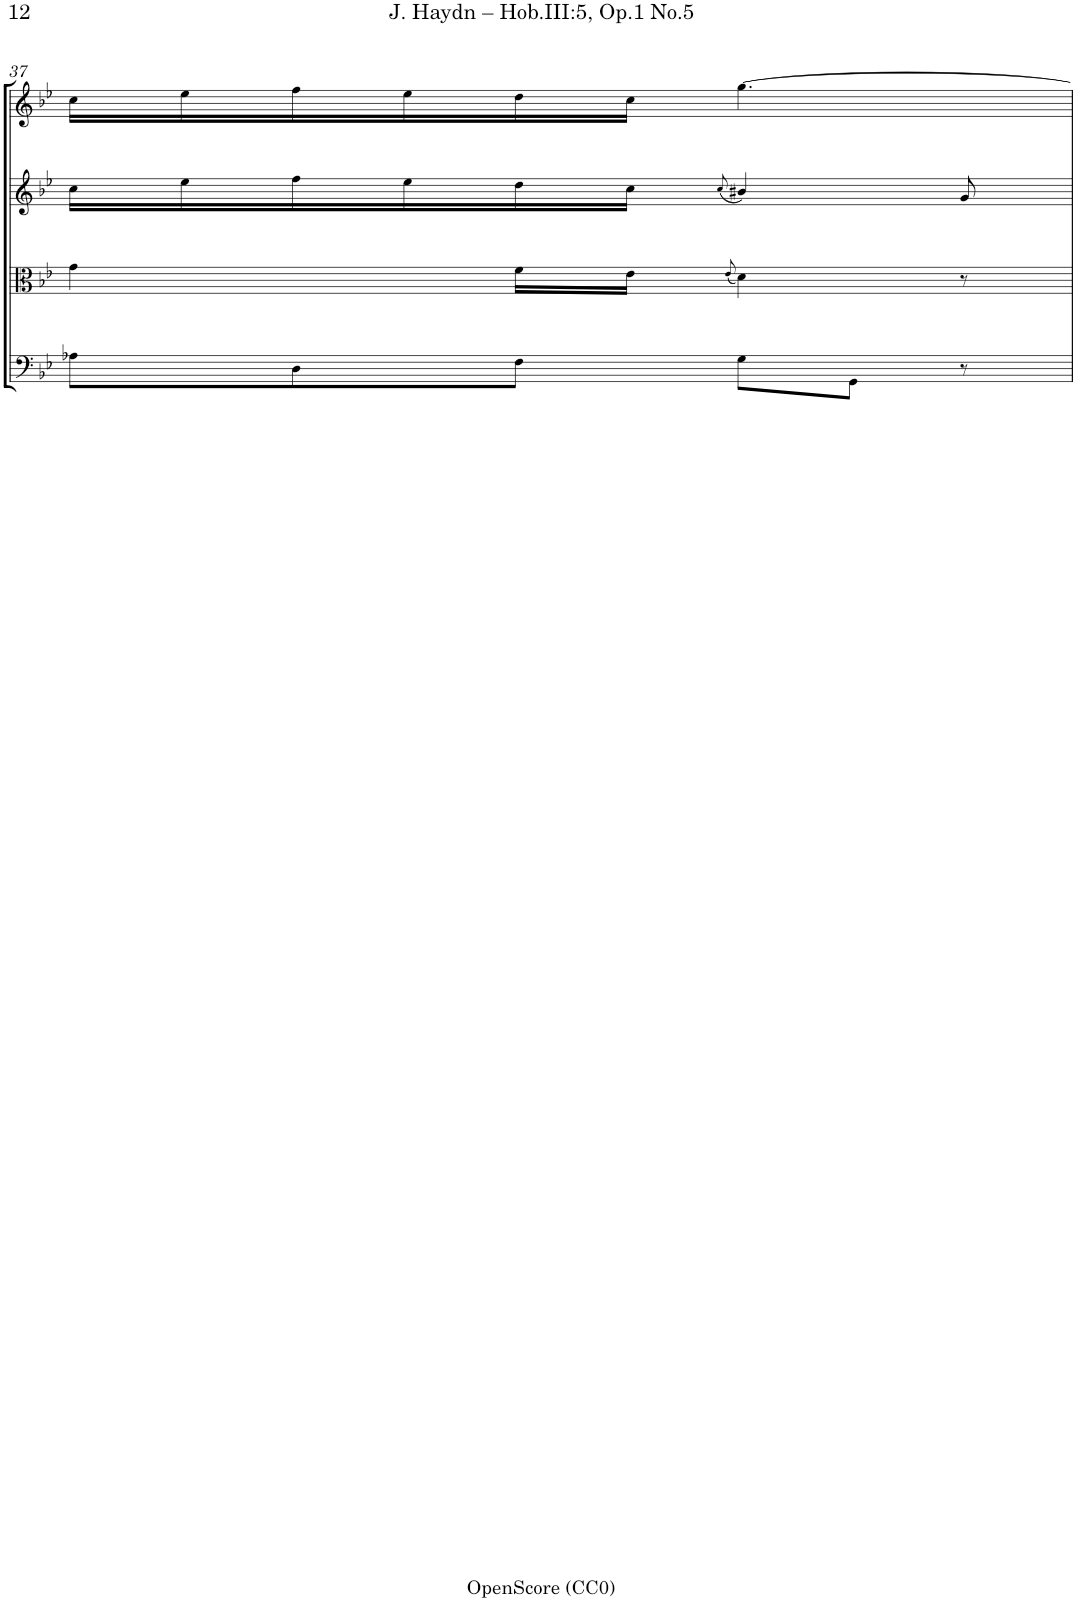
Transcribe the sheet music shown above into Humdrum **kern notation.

**kern	**kern	**kern	**kern
*part4	*part3	*part2	*part1
*staff4	*staff3	*staff2	*staff1
*I"Violoncello	*I"Viola	*I"Violin 2	*I"Violin 1
*I'Vc	*I'Vla	*I'Vln	*I'Vln
!!LO:PB:g=z
*clefF4	*clefC3	*clefG2	*clefG2
*k[b-e-]	*k[b-e-]	*k[b-e-]	*k[b-e-]
*M6/8	*M6/8	*M6/8	*M6/8
=37	=37	=37	=37
8A-X\L	4g\	16cc\LL	16cc\LL
.	.	16ee-\	16ee-\
8D\	.	16ff\	16ff\
.	.	16ee-\	16ee-\
8F\J	16f\LL	16dd\	16dd\
.	16e-\JJ	16cc\JJ	16cc\JJ
.	(8qe-/	(8qcc/	.
8G\L	4d\)	4b#X/)	[4.gg\
8GG\J	.	.	.
8r	8r	8g/	.
=	=	=	=
*-	*-	*-	*-
